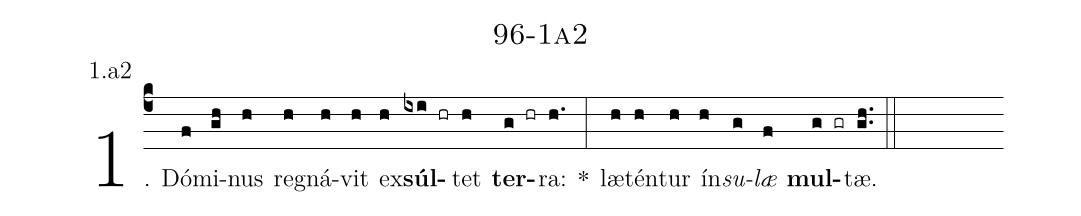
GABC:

name: 96-1a2;
annotation: 1.a2;
%%
(c4)1. Dó(f)mi(gh)nus(h) re(h)gná(h)vit(h) ex(h)<b>súl</b>(ixi hr)tet(h) <b>ter</b>(g hr)ra:(h.) *(:) læ(h)tén(h)tur(h) ín(h)<i>su</i>(g)<i>læ</i>(f) <b>mul</b>(g gr)tæ.(gh..) (::)
